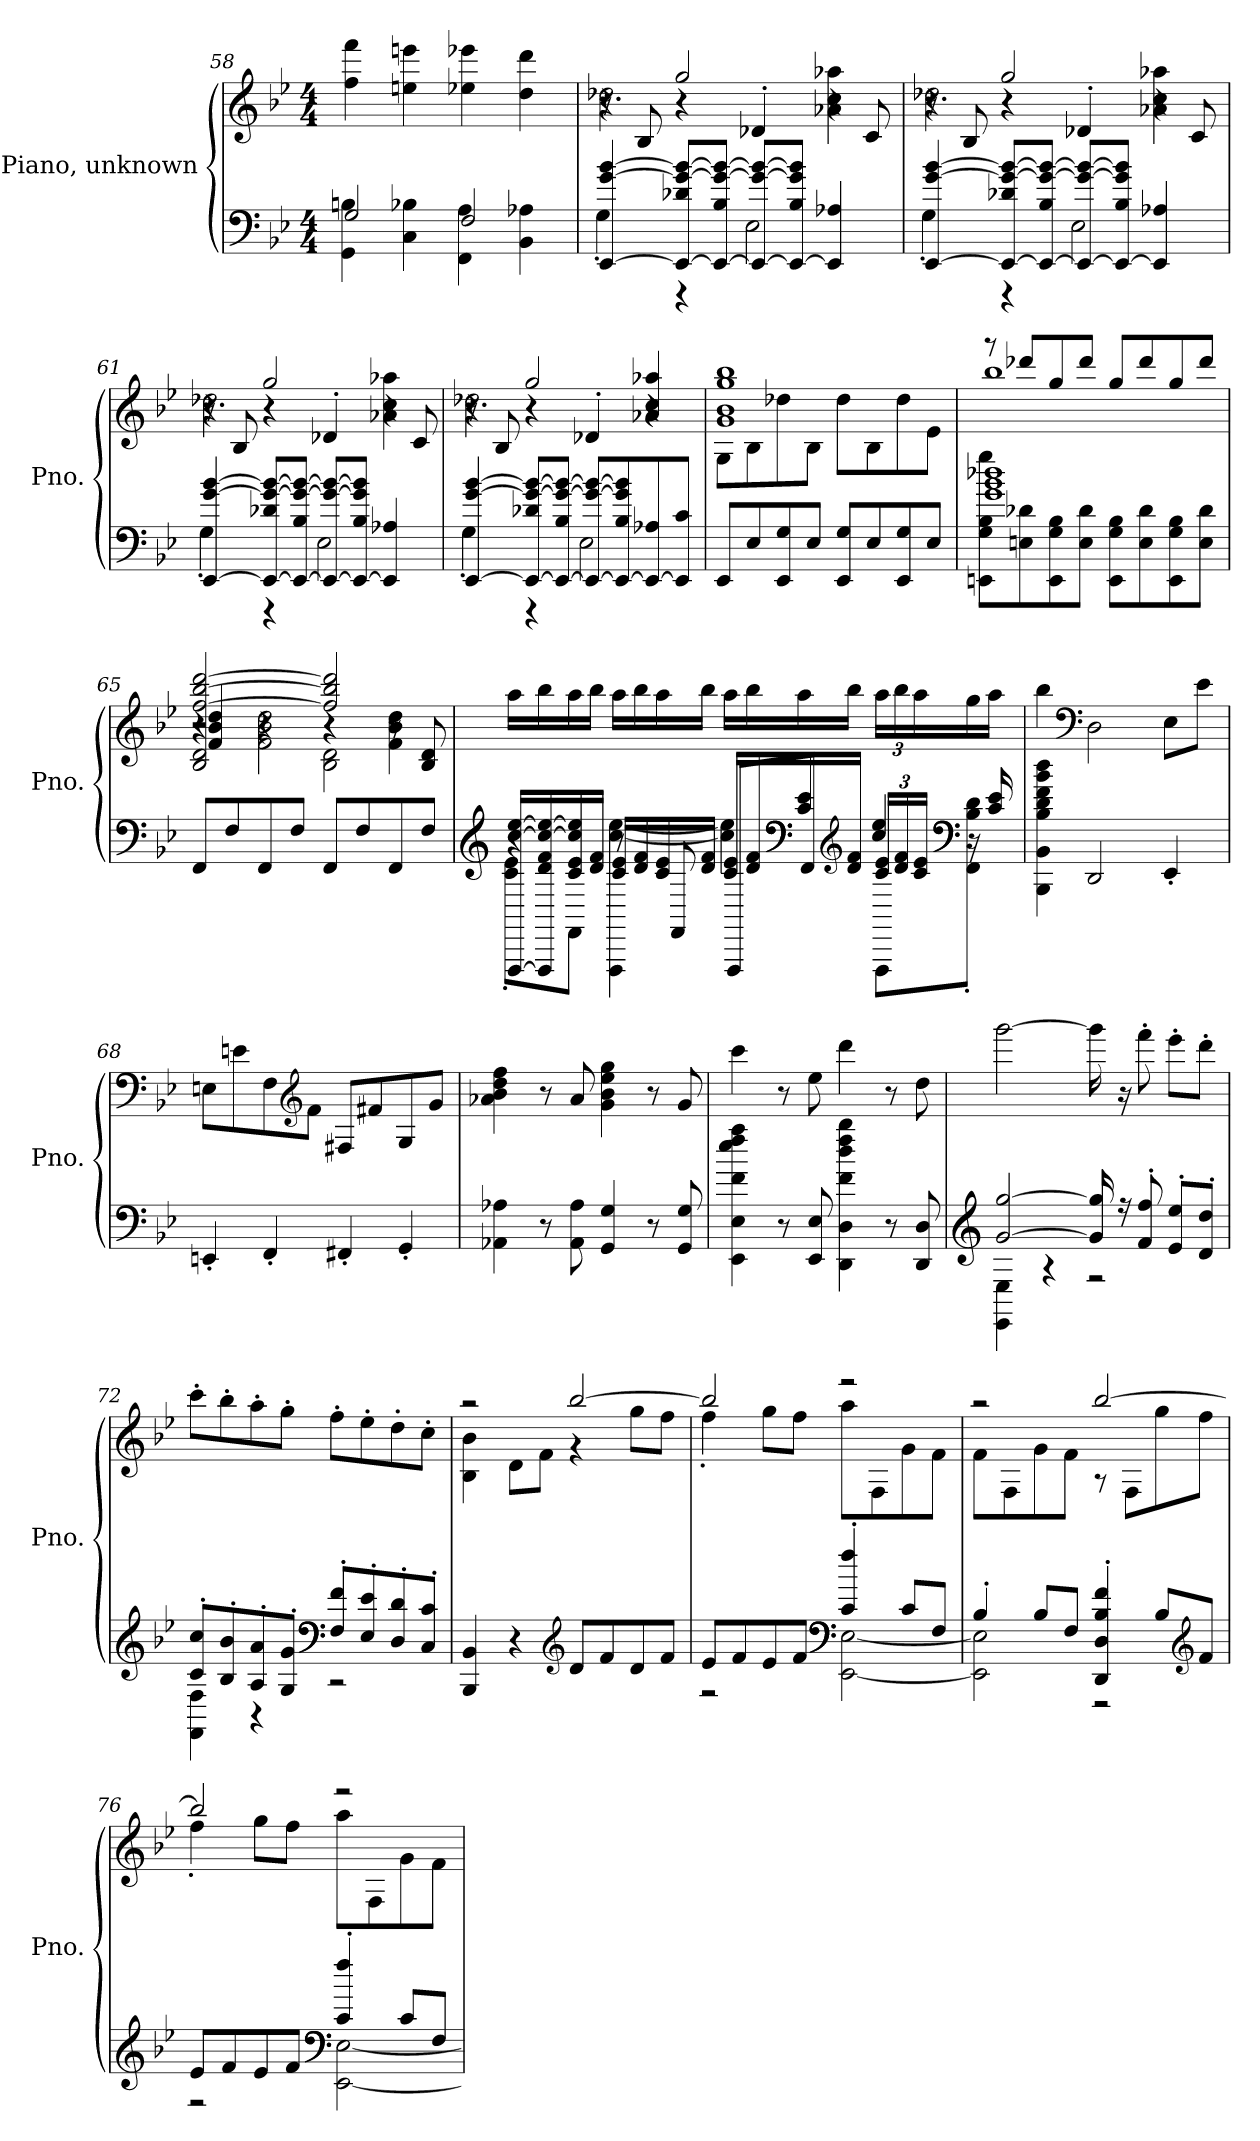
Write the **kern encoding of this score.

**kern	**kern
*part1	*part1
*staff2	*staff1
*I"Piano, unknown	*
*I'Pno.	*
*clefF4	*clefG2
*k[b-e-]	*k[b-e-]
*M4/4	*M4/4
=58	=58
*^	*
2G/	4GG\ 4Bn\	4ff\ 4fff\
.	4C\ 4B-X\	4een\ 4eeen\
2F/	4FF\ 4A\	4ee-X\ 4eee-X\
.	4BB-\ 4A-X\	4dd\ 4ddd\
=59	=59	=59
*	*	*^
*	*	*	*^
[4EE-/ [4g/ [4b-/	4G'\	4r	2.dd-X\	8r
.	.	.	.	8B-/
8EE-/_ 8d-X/ 8g/_ 8b-/_L	4r	2gg/	.	4r
8EE-/_ 8B-/ 8g/_ 8b-/_J	.	.	.	.
8EE-/_ 8g/_ 8b-/_L	2E-\	.	.	4d-X'/
8EE-/_ 8B-/ 8g/] 8b-/]J	.	.	.	.
4EE-/] 4A-X/	.	4r	4a-X\ 4cc\ 4aa-X\	8r
.	.	.	.	8c/
=60	=60	=60	=60	=60
[4EE-/ [4g/ [4b-/	4G'\	4r	2.dd-X\	8r
.	.	.	.	8B-/
8EE-/_ 8d-X/ 8g/_ 8b-/_L	4r	2gg/	.	4r
8EE-/_ 8B-/ 8g/_ 8b-/_J	.	.	.	.
8EE-/_ 8g/_ 8b-/_L	2E-\	.	.	4d-X'/
8EE-/_ 8B-/ 8g/] 8b-/]J	.	.	.	.
4EE-/] 4A-X/	.	4r	4a-X\ 4cc\ 4aa-X\	8r
.	.	.	.	8c/
!!LO:LB:g=z	!!	!!
=61	=61	=61	=61	=61
[4EE-/ [4g/ [4b-/	4G'\	4r	2.dd-X\	8r
.	.	.	.	8B-/
8EE-/_ 8d-X/ 8g/_ 8b-/_L	4r	2gg/	.	4r
8EE-/_ 8B-/ 8g/_ 8b-/_J	.	.	.	.
8EE-/_ 8g/_ 8b-/_L	2E-\	.	.	4d-X'/
8EE-/_ 8B-/ 8g/] 8b-/]J	.	.	.	.
4EE-/] 4A-X/	.	4r	4a-X\ 4cc\ 4aa-X\	8r
.	.	.	.	8c/
=62	=62	=62	=62	=62
[4EE-/ [4g/ [4b-/	4G'\	4r	2.dd-X\	8r
.	.	.	.	8B-/
8EE-/_ 8d-X/ 8g/_ 8b-/_L	4r	2gg/	.	4r
8EE-/_ 8B-/ 8g/_ 8b-/_J	.	.	.	.
8EE-/_ 8g/_ 8b-/_L	2E-\	.	.	4d-X'/
8EE-/_ 8B-/ 8g/] 8b-/]	.	.	.	.
8EE-/_ 8A-X/	.	4r	4r	4a-X/ 4cc/ 4aa-X/
8EE-/] 8c/J	.	.	.	.
*v	*v	*	*	*
*	*	*v	*v
=63	=63	=63
8EE-/L	1g 1b- 1gg 1bb-	8G\L
8E-/	.	8B-\
8EE-/ 8G/	.	8dd-X\
8E-/J	.	8B-\J
8EE-/ 8G/L	.	8dd-\L
8E-/	.	8B-\
8EE-/ 8G/	.	8dd-\
8E-/J	.	8e-\J
!!LO:LB:g=z	!!
=64	=64	=64
*^	*	*
1g 1b- 1dd-X	8EEn\ 8G\ 8B-\ 8gg\L	8r	1bb-
.	8En\ 8d-X\	8ddd-X/L	.
.	8EE\ 8G\ 8B-\	8gg/	.
.	8E\ 8d-\J	8ddd-/J	.
.	8EE\ 8G\ 8B-\L	8gg/L	.
.	8E\ 8d-\	8ddd-/	.
.	8EE\ 8G\ 8B-\	8gg/	.
.	8E\ 8d-\J	8ddd-/J	.
*v	*v	*	*
=65	=65	=65
*	*^	*^
8FF/L	2B-/ 2d/ [2ff/ [2bb-/ [2ddd/	4r	4f/ 4b-/ 4dd/	2r
8F/	.	.	.	.
8FF/	.	2f\ 2b-\ 2dd\	4r	.
8F/J	.	.	.	.
8FF/L	2ff/] 2bb-/] 2ddd/]	.	4r	2B-\ 2d\
8F/	.	.	.	.
8FF/	.	4f\ 4b-\ 4dd\	8r	.
8F/J	.	.	8B-/ 8d/	.
*	*v	*v	*v	*v
!!LO:LB:g=z
=66	=66
*clefG2	*
*^	*
*	*^	*
[16FFF/ [16cc/ [16ee-/LL	8c\' 8e-\'L	4r	16aa\LL
16FFF/] 16d/ 16f/ 16cc/_ 16ee-/_	.	.	16bb-\
16c/ 16e-/ 16cc/] 16ee-/]	8FF\J	.	16aa\
16d/ 16f/JJ	.	.	16bb-\JJ
16c/ 16e-/LL	4FFF\ [4cc\ [4ee-\	8r	16aa\LL
16d/ 16f/	.	.	16bb-\
16c/ 16e-/	.	8FF/	16aa\
16d/ 16f/JJ	.	.	16bb-\JJ
16c/ 16e-/LL	4cc\] 4ee-\]	8FFF/L	16aa\LL
16d/ 16f/	.	.	16bb-\
*clefF4	*	*	*
16c/ 16e-/	.	8FF/J	16aa\
*clefG2	*	*	*
16d/ 16f/JJ	.	.	16bb-\JJ
*Xbrackettup	*	*	*Xbrackettup
24c/ 24e-/LL	8FFF\L	4cc/ 4ee-/	24aa\LL
24d/ 24f/	.	.	24bb-\
24c/ 24e-/JJ	.	.	24aa\
*clefF4	*	*	*
16r	8FF\' 8B-\' 8d\'J	.	16gg\
16c/ 16e-/	.	.	16aa\JJ
*v	*v	*v	*
=67	=67
4BBB-\ 4BB-\ 4B-\ 4d\ 4f\ 4b-\ 4dd\	4bb-\
*	*clefF4
2DD/	2D\
4EE-'/	8E-\L
.	8e-\J
!!LO:PB:g=z
=68	=68
4EEn'/	8En\L
.	8en\
4FF'/	8F\
*	*clefG2
.	8f\J
4FF#X'/	8F#X/L
.	8f#X/
4GG'/	8G/
.	8g/J
=69	=69
4AA-X\ 4A-X\	4a-X\ 4b-\ 4dd\ 4ff\
8r	8r
8AA-\ 8A-\	8a-/
4GG/ 4G/	4g\ 4b-\ 4ee-\ 4gg\
8r	8r
8GG/ 8G/	8g/
=70	=70
4EE-\ 4E-\ 4f\ 4ee-\ 4ff\ 4aa\	4ccc\
8r	8r
8EE-/ 8E-/	8ee-\
4DD\ 4D\ 4f\ 4dd\ 4ff\ 4bb-\	4ddd\
8r	8r
8DD/ 8D/	8dd\
=71	=71
*clefG2	*
*^	*
[2g/ [2gg/	4EE-\ 4E-\	[2ggg\
.	4r	.
16g/] 16gg/]	2r	16ggg\]
16r	.	16r
8f/' 8ff/'	.	8fff'\
8e-/' 8ee-/'L	.	8eee-'\L
8d/' 8dd/'J	.	8ddd'\J
!!LO:LB:g=z
=72	=72	=72
8c/' 8cc/'L	4FF\ 4F\	8ccc'\L
8B-/' 8b-/'	.	8bb-'\
8A/' 8a/'	4r	8aa'\
8G/' 8g/'J	.	8gg'\J
*clefF4	*	*
8F/' 8f/'L	2r	8ff'\L
8E-/' 8e-/'	.	8ee-'\
8D/' 8d/'	.	8dd'\
8C/' 8c/'J	.	8cc'\J
*v	*v	*
=73	=73
*	*^
4BBB-/ 4BB-/	2r	4B-\ 4b-\
4r	.	8d\L
.	.	8f\J
*clefG2	*	*
8d/L	[2bb-/	4r
8f/	.	.
8d/	.	8gg\L
8f/J	.	8ff\J
=74	=74	=74
*^	*	*
8e-/L	2r	2bb-/]	4ff'\
8f/	.	.	.
8e-/	.	.	8gg\L
8f/J	.	.	8ff\J
*clefF4	*	*	*
4c/' 4ff/'	[2EE-\ [2E-\	2r	8aa\L
.	.	.	8F\
8c/L	.	.	8g\
8F/J	.	.	8f\J
=75	=75	=75	=75
4B-'/	2EE-\] 2E-\]	2r	8f\L
.	.	.	8F\
8B-/L	.	.	8g\
8F/J	.	.	8f\J
4DD/' 4D/' 4B-/' 4f/'	2r	[2bb-/	8r
.	.	.	8F\L
8B-/L	.	.	8gg\
*clefG2	*	*	*
8f/J	.	.	8ff\J
!!LO:LB:g=z	!!
=76	=76	=76	=76
8e-/L	2r	2bb-/]	4ff'\
8f/	.	.	.
8e-/	.	.	8gg\L
8f/J	.	.	8ff\J
*clefF4	*	*	*
4c/' 4ff/'	[2EE-\ [2E-\	2r	8aa\L
.	.	.	8F\
8c/L	.	.	8g\
8F/J	.	.	8f\J
*v	*v	*	*
*	*v	*v
=	=
*-	*-
